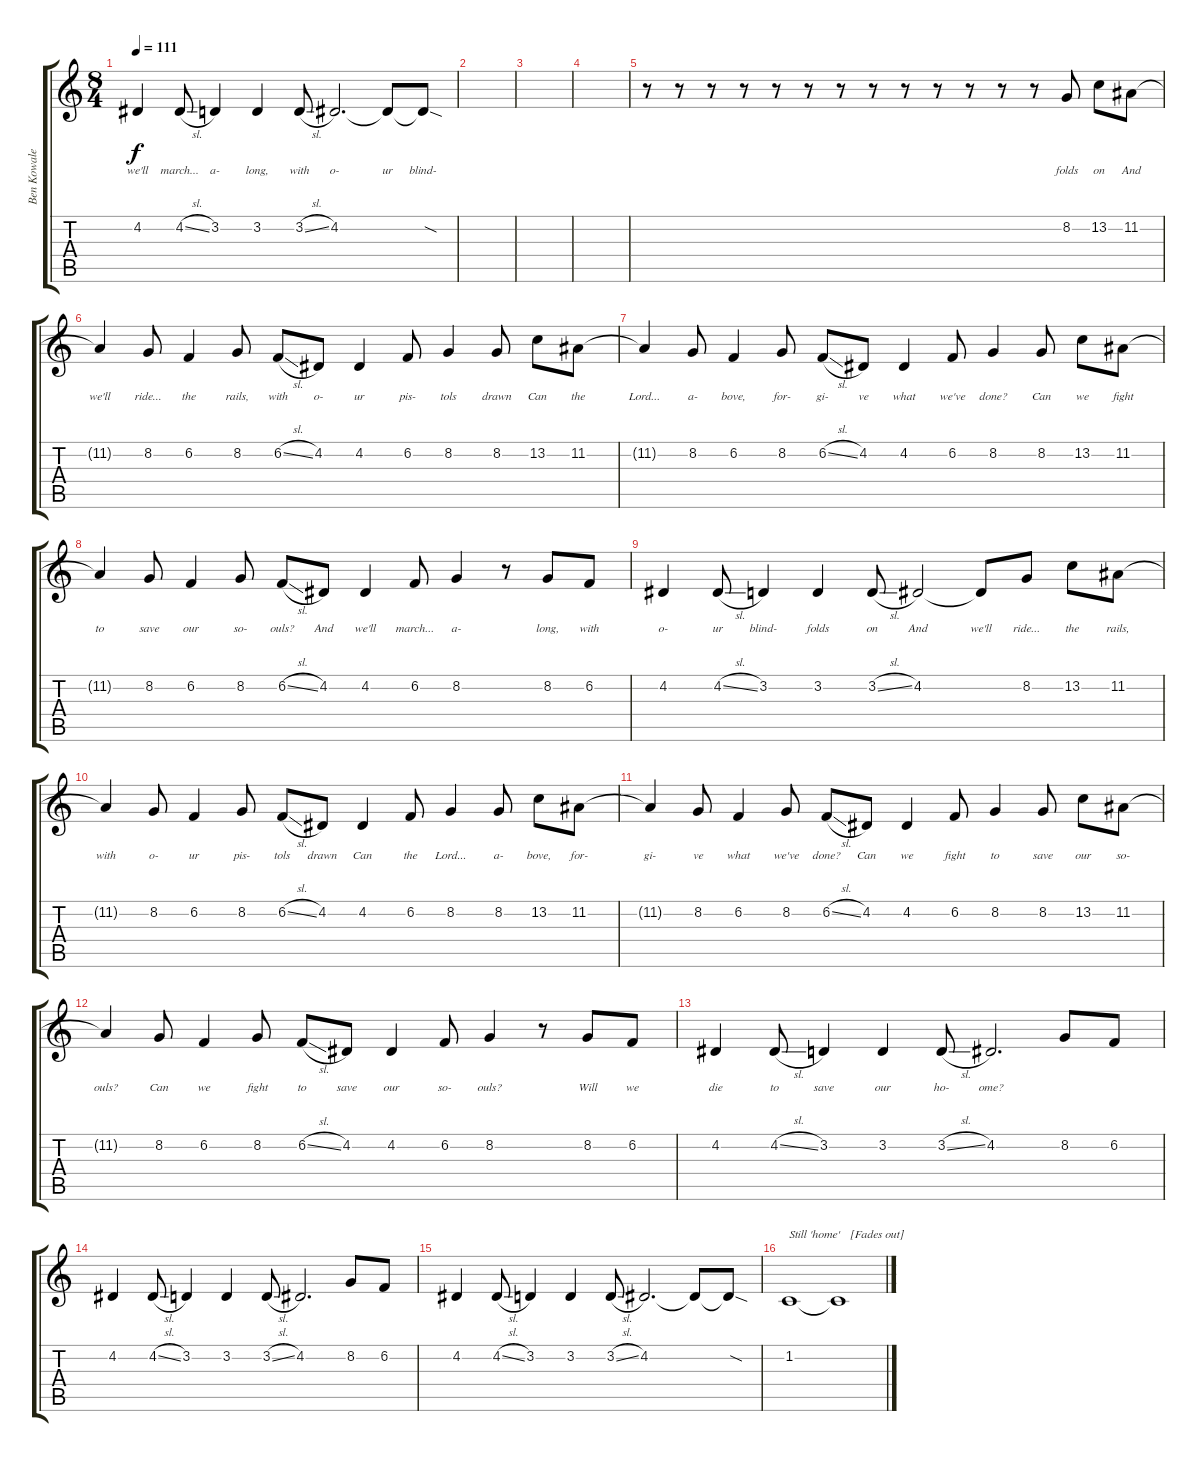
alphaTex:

\track ("Ben Kowalewicz(Lead Vocal)" "Ben Kowale") {instrument violin}
\staff {score tabs}
\tuning (E4 B3 G3 D3 A2 D2) {hide}
\ts (8 4)
\tempo 111
\clef g2
\ks c
4.2.4{lyrics (0 "we'll") lyrics (1 "") lyrics (2 "") lyrics (3 "") lyrics (4 "") dy f} 4.2{sl}.8{lyrics (0 "march...") lyrics (1 "") lyrics (2 "") lyrics (3 "") lyrics (4 "")} 3.2.4{lyrics (0 "a-") lyrics (1 "") lyrics (2 "") lyrics (3 "") lyrics (4 "")} 3.2.4{lyrics (0 "long,") lyrics (1 "") lyrics (2 "") lyrics (3 "") lyrics (4 "")} 3.2{sl}.8{lyrics (0 "with") lyrics (1 "") lyrics (2 "") lyrics (3 "") lyrics (4 "")} 4.2.2{d lyrics (0 "o-") lyrics (1 "") lyrics (2 "") lyrics (3 "") lyrics (4 "")} 4.2{t}.8{lyrics (0 "ur") lyrics (1 "") lyrics (2 "") lyrics (3 "") lyrics (4 "")} 4.2{sod t}.8{lyrics (0 "blind-") lyrics (1 "") lyrics (2 "") lyrics (3 "") lyrics (4 "")} |
|
|
|
r.8 r.8 r.8 r.8 r.8 r.8 r.8 r.8 r.8 r.8 r.8 r.8 r.8 8.2.8{lyrics (0 "folds") lyrics (1 "") lyrics (2 "") lyrics (3 "") lyrics (4 "")} 13.2.8{lyrics (0 "on") lyrics (1 "") lyrics (2 "") lyrics (3 "") lyrics (4 "")} 11.2.8{lyrics (0 "And") lyrics (1 "") lyrics (2 "") lyrics (3 "") lyrics (4 "")} |
11.2{t}.4{lyrics (0 "we'll") lyrics (1 "") lyrics (2 "") lyrics (3 "") lyrics (4 "")} 8.2.8{lyrics (0 "ride...") lyrics (1 "") lyrics (2 "") lyrics (3 "") lyrics (4 "")} 6.2.4{lyrics (0 "the") lyrics (1 "") lyrics (2 "") lyrics (3 "") lyrics (4 "")} 8.2.8{lyrics (0 "rails,") lyrics (1 "") lyrics (2 "") lyrics (3 "") lyrics (4 "")} 6.2{sl}.8{lyrics (0 "with") lyrics (1 "") lyrics (2 "") lyrics (3 "") lyrics (4 "")} 4.2.8{lyrics (0 "o-") lyrics (1 "") lyrics (2 "") lyrics (3 "") lyrics (4 "")} 4.2.4{lyrics (0 "ur") lyrics (1 "") lyrics (2 "") lyrics (3 "") lyrics (4 "")} 6.2.8{lyrics (0 "pis-") lyrics (1 "") lyrics (2 "") lyrics (3 "") lyrics (4 "")} 8.2.4{lyrics (0 "tols") lyrics (1 "") lyrics (2 "") lyrics (3 "") lyrics (4 "")} 8.2.8{lyrics (0 "drawn") lyrics (1 "") lyrics (2 "") lyrics (3 "") lyrics (4 "")} 13.2.8{lyrics (0 "Can") lyrics (1 "") lyrics (2 "") lyrics (3 "") lyrics (4 "")} 11.2.8{lyrics (0 "the") lyrics (1 "") lyrics (2 "") lyrics (3 "") lyrics (4 "")} |
11.2{t}.4{lyrics (0 "Lord...") lyrics (1 "") lyrics (2 "") lyrics (3 "") lyrics (4 "")} 8.2.8{lyrics (0 "a-") lyrics (1 "") lyrics (2 "") lyrics (3 "") lyrics (4 "")} 6.2.4{lyrics (0 "bove,") lyrics (1 "") lyrics (2 "") lyrics (3 "") lyrics (4 "")} 8.2.8{lyrics (0 "for-") lyrics (1 "") lyrics (2 "") lyrics (3 "") lyrics (4 "")} 6.2{sl}.8{lyrics (0 "gi-") lyrics (1 "") lyrics (2 "") lyrics (3 "") lyrics (4 "")} 4.2.8{lyrics (0 "ve") lyrics (1 "") lyrics (2 "") lyrics (3 "") lyrics (4 "")} 4.2.4{lyrics (0 "what") lyrics (1 "") lyrics (2 "") lyrics (3 "") lyrics (4 "")} 6.2.8{lyrics (0 "we've") lyrics (1 "") lyrics (2 "") lyrics (3 "") lyrics (4 "")} 8.2.4{lyrics (0 "done?") lyrics (1 "") lyrics (2 "") lyrics (3 "") lyrics (4 "")} 8.2.8{lyrics (0 "Can") lyrics (1 "") lyrics (2 "") lyrics (3 "") lyrics (4 "")} 13.2.8{lyrics (0 "we") lyrics (1 "") lyrics (2 "") lyrics (3 "") lyrics (4 "")} 11.2.8{lyrics (0 "fight") lyrics (1 "") lyrics (2 "") lyrics (3 "") lyrics (4 "")} |
11.2{t}.4{lyrics (0 "to") lyrics (1 "") lyrics (2 "") lyrics (3 "") lyrics (4 "")} 8.2.8{lyrics (0 "save") lyrics (1 "") lyrics (2 "") lyrics (3 "") lyrics (4 "")} 6.2.4{lyrics (0 "our") lyrics (1 "") lyrics (2 "") lyrics (3 "") lyrics (4 "")} 8.2.8{lyrics (0 "so-") lyrics (1 "") lyrics (2 "") lyrics (3 "") lyrics (4 "")} 6.2{sl}.8{lyrics (0 "ouls?") lyrics (1 "") lyrics (2 "") lyrics (3 "") lyrics (4 "")} 4.2.8{lyrics (0 "And") lyrics (1 "") lyrics (2 "") lyrics (3 "") lyrics (4 "")} 4.2.4{lyrics (0 "we'll") lyrics (1 "") lyrics (2 "") lyrics (3 "") lyrics (4 "")} 6.2.8{lyrics (0 "march...") lyrics (1 "") lyrics (2 "") lyrics (3 "") lyrics (4 "")} 8.2.4{lyrics (0 "a-") lyrics (1 "") lyrics (2 "") lyrics (3 "") lyrics (4 "")} r.8 8.2.8{lyrics (0 "long,") lyrics (1 "") lyrics (2 "") lyrics (3 "") lyrics (4 "")} 6.2.8{lyrics (0 "with") lyrics (1 "") lyrics (2 "") lyrics (3 "") lyrics (4 "")} |
4.2.4{lyrics (0 "o-") lyrics (1 "") lyrics (2 "") lyrics (3 "") lyrics (4 "")} 4.2{sl}.8{lyrics (0 "ur") lyrics (1 "") lyrics (2 "") lyrics (3 "") lyrics (4 "")} 3.2.4{lyrics (0 "blind-") lyrics (1 "") lyrics (2 "") lyrics (3 "") lyrics (4 "")} 3.2.4{lyrics (0 "folds") lyrics (1 "") lyrics (2 "") lyrics (3 "") lyrics (4 "")} 3.2{sl}.8{lyrics (0 "on") lyrics (1 "") lyrics (2 "") lyrics (3 "") lyrics (4 "")} 4.2.2{lyrics (0 "And") lyrics (1 "") lyrics (2 "") lyrics (3 "") lyrics (4 "")} 4.2{t}.8{lyrics (0 "we'll") lyrics (1 "") lyrics (2 "") lyrics (3 "") lyrics (4 "")} 8.2.8{lyrics (0 "ride...") lyrics (1 "") lyrics (2 "") lyrics (3 "") lyrics (4 "")} 13.2.8{lyrics (0 "the") lyrics (1 "") lyrics (2 "") lyrics (3 "") lyrics (4 "")} 11.2.8{lyrics (0 "rails,") lyrics (1 "") lyrics (2 "") lyrics (3 "") lyrics (4 "")} |
11.2{t}.4{lyrics (0 "with") lyrics (1 "") lyrics (2 "") lyrics (3 "") lyrics (4 "")} 8.2.8{lyrics (0 "o-") lyrics (1 "") lyrics (2 "") lyrics (3 "") lyrics (4 "")} 6.2.4{lyrics (0 "ur") lyrics (1 "") lyrics (2 "") lyrics (3 "") lyrics (4 "")} 8.2.8{lyrics (0 "pis-") lyrics (1 "") lyrics (2 "") lyrics (3 "") lyrics (4 "")} 6.2{sl}.8{lyrics (0 "tols") lyrics (1 "") lyrics (2 "") lyrics (3 "") lyrics (4 "")} 4.2.8{lyrics (0 "drawn") lyrics (1 "") lyrics (2 "") lyrics (3 "") lyrics (4 "")} 4.2.4{lyrics (0 "Can") lyrics (1 "") lyrics (2 "") lyrics (3 "") lyrics (4 "")} 6.2.8{lyrics (0 "the") lyrics (1 "") lyrics (2 "") lyrics (3 "") lyrics (4 "")} 8.2.4{lyrics (0 "Lord...") lyrics (1 "") lyrics (2 "") lyrics (3 "") lyrics (4 "")} 8.2.8{lyrics (0 "a-") lyrics (1 "") lyrics (2 "") lyrics (3 "") lyrics (4 "")} 13.2.8{lyrics (0 "bove,") lyrics (1 "") lyrics (2 "") lyrics (3 "") lyrics (4 "")} 11.2.8{lyrics (0 "for-") lyrics (1 "") lyrics (2 "") lyrics (3 "") lyrics (4 "")} |
11.2{t}.4{lyrics (0 "gi-") lyrics (1 "") lyrics (2 "") lyrics (3 "") lyrics (4 "")} 8.2.8{lyrics (0 "ve") lyrics (1 "") lyrics (2 "") lyrics (3 "") lyrics (4 "")} 6.2.4{lyrics (0 "what") lyrics (1 "") lyrics (2 "") lyrics (3 "") lyrics (4 "")} 8.2.8{lyrics (0 "we've") lyrics (1 "") lyrics (2 "") lyrics (3 "") lyrics (4 "")} 6.2{sl}.8{lyrics (0 "done?") lyrics (1 "") lyrics (2 "") lyrics (3 "") lyrics (4 "")} 4.2.8{lyrics (0 "Can") lyrics (1 "") lyrics (2 "") lyrics (3 "") lyrics (4 "")} 4.2.4{lyrics (0 "we") lyrics (1 "") lyrics (2 "") lyrics (3 "") lyrics (4 "")} 6.2.8{lyrics (0 "fight") lyrics (1 "") lyrics (2 "") lyrics (3 "") lyrics (4 "")} 8.2.4{lyrics (0 "to") lyrics (1 "") lyrics (2 "") lyrics (3 "") lyrics (4 "")} 8.2.8{lyrics (0 "save") lyrics (1 "") lyrics (2 "") lyrics (3 "") lyrics (4 "")} 13.2.8{lyrics (0 "our") lyrics (1 "") lyrics (2 "") lyrics (3 "") lyrics (4 "")} 11.2.8{lyrics (0 "so-") lyrics (1 "") lyrics (2 "") lyrics (3 "") lyrics (4 "")} |
11.2{t}.4{lyrics (0 "ouls?") lyrics (1 "") lyrics (2 "") lyrics (3 "") lyrics (4 "")} 8.2.8{lyrics (0 "Can") lyrics (1 "") lyrics (2 "") lyrics (3 "") lyrics (4 "")} 6.2.4{lyrics (0 "we") lyrics (1 "") lyrics (2 "") lyrics (3 "") lyrics (4 "")} 8.2.8{lyrics (0 "fight") lyrics (1 "") lyrics (2 "") lyrics (3 "") lyrics (4 "")} 6.2{sl}.8{lyrics (0 "to") lyrics (1 "") lyrics (2 "") lyrics (3 "") lyrics (4 "")} 4.2.8{lyrics (0 "save") lyrics (1 "") lyrics (2 "") lyrics (3 "") lyrics (4 "")} 4.2.4{lyrics (0 "our") lyrics (1 "") lyrics (2 "") lyrics (3 "") lyrics (4 "")} 6.2.8{lyrics (0 "so-") lyrics (1 "") lyrics (2 "") lyrics (3 "") lyrics (4 "")} 8.2.4{lyrics (0 "ouls?") lyrics (1 "") lyrics (2 "") lyrics (3 "") lyrics (4 "")} r.8 8.2.8{lyrics (0 "Will") lyrics (1 "") lyrics (2 "") lyrics (3 "") lyrics (4 "")} 6.2.8{lyrics (0 "we") lyrics (1 "") lyrics (2 "") lyrics (3 "") lyrics (4 "")} |
4.2.4{lyrics (0 "die") lyrics (1 "") lyrics (2 "") lyrics (3 "") lyrics (4 "")} 4.2{sl}.8{lyrics (0 "to") lyrics (1 "") lyrics (2 "") lyrics (3 "") lyrics (4 "")} 3.2.4{lyrics (0 "save") lyrics (1 "") lyrics (2 "") lyrics (3 "") lyrics (4 "")} 3.2.4{lyrics (0 "our") lyrics (1 "") lyrics (2 "") lyrics (3 "") lyrics (4 "")} 3.2{sl}.8{lyrics (0 "ho-") lyrics (1 "") lyrics (2 "") lyrics (3 "") lyrics (4 "")} 4.2.2{d lyrics (0 "ome?") lyrics (1 "") lyrics (2 "") lyrics (3 "") lyrics (4 "")} 8.2.8 6.2.8 |
4.2.4 4.2{sl}.8 3.2.4 3.2.4 3.2{sl}.8 4.2.2{d} 8.2.8 6.2.8 |
4.2.4 4.2{sl}.8 3.2.4 3.2.4 3.2{sl}.8 4.2.2{d} 4.2{t}.8 4.2{sod t}.8 |
1.2.1{txt "Still 'home'"} 1.2{t}.1{txt "    [Fades out]"}
